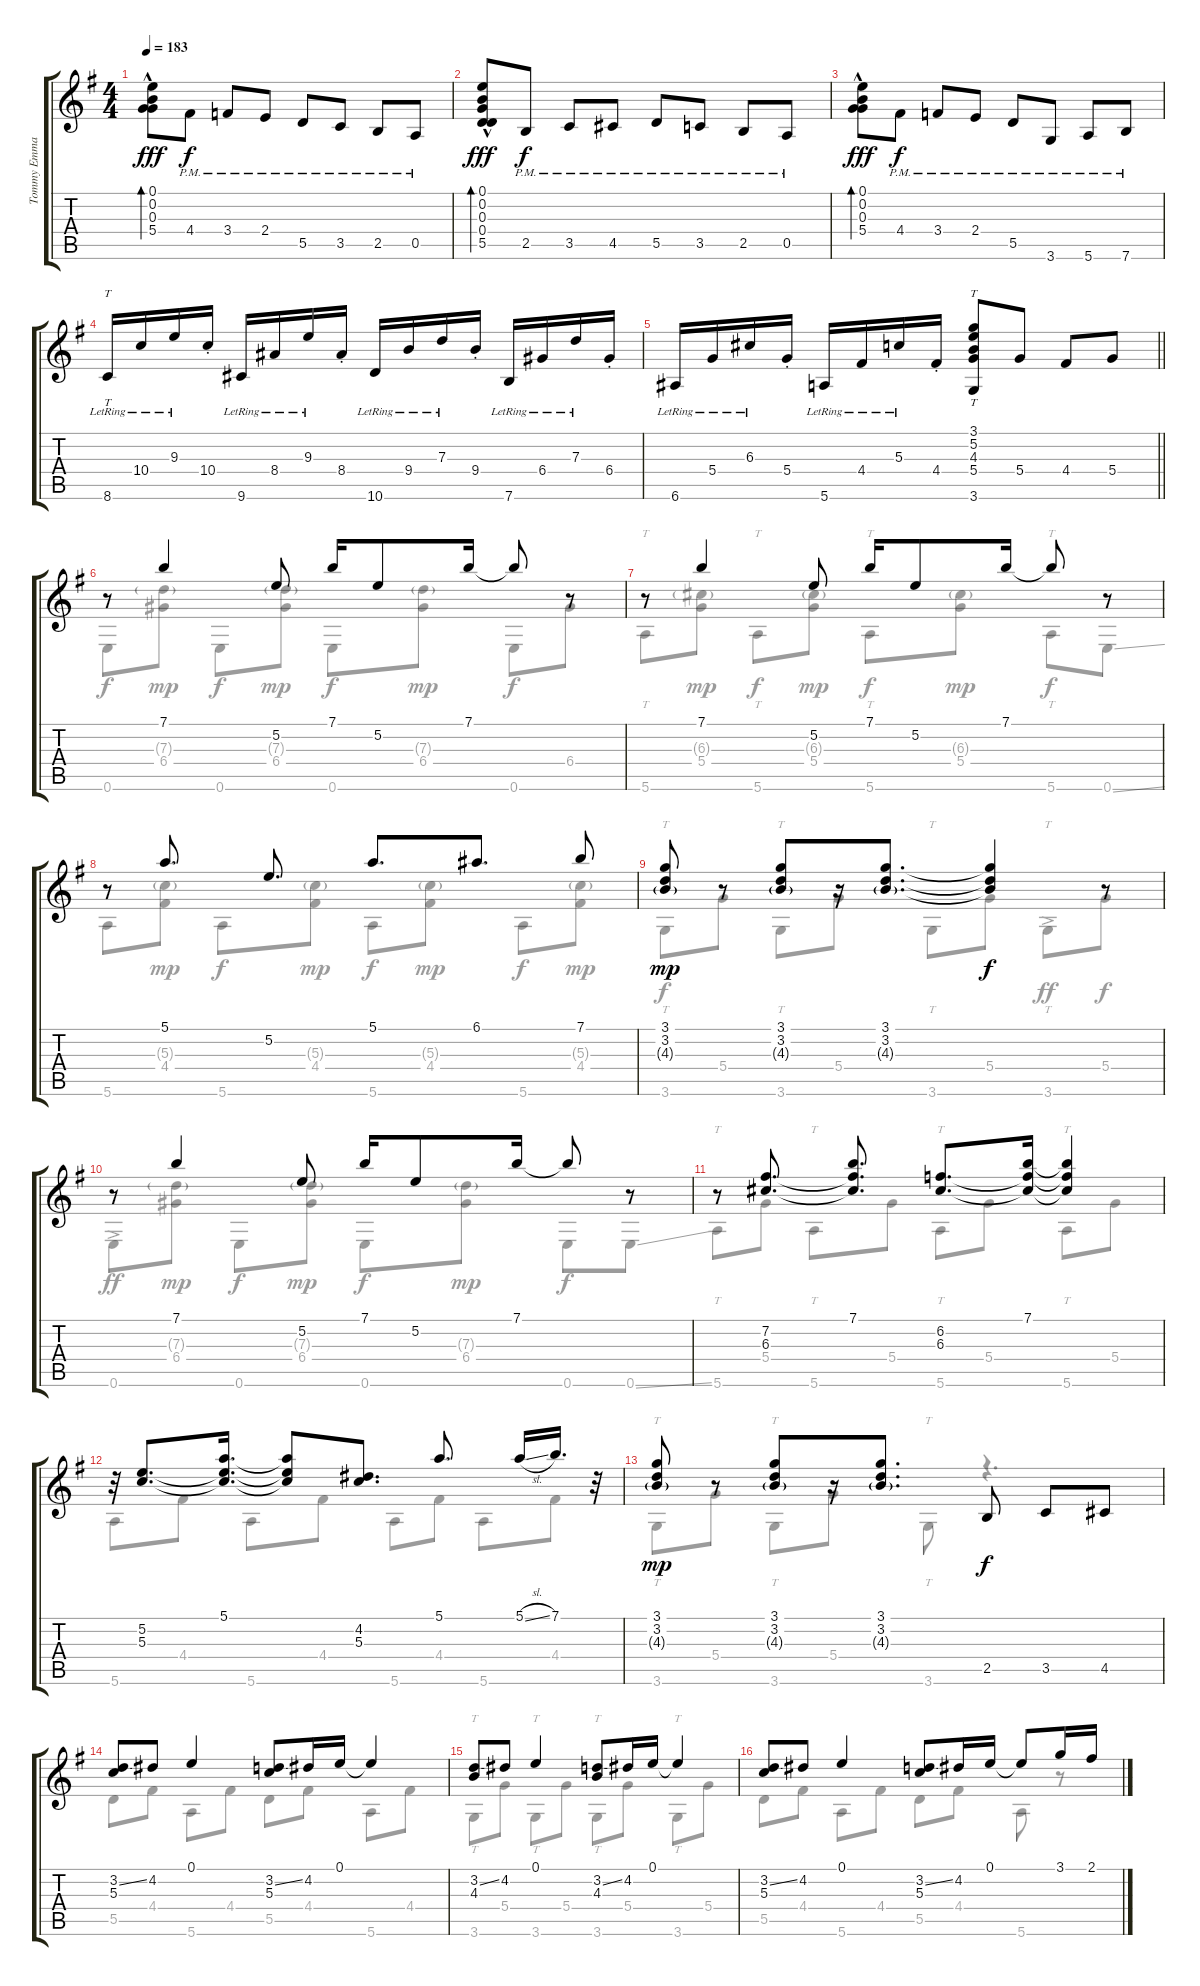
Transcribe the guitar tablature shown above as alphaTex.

\track ("Tommy Emmanuel" "Tommy Emma") {instrument acousticguitarsteel}
\staff {score tabs}
\tuning (E4 B3 G3 D3 A2 E2) {hide}
\voice
\ts (4 4)
\tempo 183
\clef g2
\ks g
(0.1{hac} 0.2{hac} 0.3{hac} 5.4{hac}).8{bd 30 dy fff} 4.4{pm}.8{dy f} 3.4{pm}.8 2.4{pm}.8 5.5{pm}.8 3.5{pm}.8 2.5{pm}.8 0.5{pm}.8 |
(0.1{hac} 0.2{hac} 0.3{hac} 0.4{hac} 5.5{hac}).8{bd 30 dy fff} 2.5{pm}.8{dy f} 3.5{pm}.8 4.5{pm}.8 5.5{pm}.8 3.5{pm}.8 2.5{pm}.8 0.5{pm}.8 |
(0.1{hac} 0.2{hac} 0.3{hac} 5.4{hac}).8{bd 30 dy fff} 4.4{pm}.8{dy f} 3.4{pm}.8 2.4{pm}.8 5.5{pm}.8 3.6{pm}.8 5.6{pm}.8 7.6{pm}.8 |
8.6{lr}.16{tt} 10.4{lr}.16 9.3{lr}.16 10.4{st}.16 9.6{lr}.16 8.4{lr}.16 9.3{lr}.16 8.4{st}.16 10.6{lr}.16 9.4{lr}.16 7.3{lr}.16 9.4{st}.16 7.6{lr}.16 6.4{lr}.16 7.3{lr}.16 6.4{st}.16 |
\barLineRight lightlight
6.6{lr}.16 5.4{lr}.16 6.3{lr}.16 5.4{st}.16 5.6{lr}.16 4.4{lr}.16 5.3{lr}.16 4.4{st}.16 (3.1 5.2 4.3 5.4 3.6).8{tt} 5.4.8 4.4.8 5.4.8 |
r.8 7.1.4 5.2.8 7.1.16 5.2.8 7.1.16 7.1{t}.8 r.8 |
r.8 7.1.4 5.2.8 7.1.16 5.2.8 7.1.16 7.1{t}.8 r.8 |
r.8 5.1.8{d} 5.2.8{d} 5.1.8{d} 6.1.8{d} 7.1.8 |
(3.1 3.2 4.3{g}).8{dy mp} r.8 (3.1 3.2 4.3{g}).8 r.16 (3.1 3.2 4.3{g}).8{d} (3.1{t} 3.2{t} 4.3{t}).4{dy f} r.8 |
r.8 7.1.4 5.2.8 7.1.16 5.2.8 7.1.16 7.1{t}.8 r.8 |
r.8 (7.2 6.3).8{d} (7.1 7.2{t} 6.3{t}).8{d} (6.2 6.3).8{d} (7.1 6.2{t} 6.3{t}).16 (7.1{t} 6.2{t} 6.3{t}).4 |
r.32 (5.2 5.3).8{d} (5.1 5.2{t} 5.3{t}).16{d} (5.1{t} 5.2{t} 5.3{t}).8 (4.2 5.3).8{d} 5.1.8{d} 5.1{sl}.16 7.1.16{d} r.32 |
(3.1 3.2 4.3{g}).8{dy mp} r.8 (3.1 3.2 4.3{g}).8 r.16 (3.1 3.2 4.3{g}).8{d} 2.5.8{dy f} 3.5.8 4.5.8 |
(3.2{ss} 5.3).8 4.2.8 0.1.4 (3.2{ss} 5.3).8 4.2.16 0.1.16 0.1{t}.4 |
(3.2{ss} 4.3).8 4.2.8 0.1.4 (3.2{ss} 4.3).8 4.2.16 0.1.16 0.1{t}.4 |
(3.2{ss} 5.3).8 4.2.8 0.1.4 (3.2{ss} 5.3).8 4.2.16 0.1.16 0.1{t}.8 3.1.16 2.1.16
\voice
\clef g2
\ottava regular
\simile none
\ks g
|
|
|
|
\barLineRight lightlight
|
0.6.8 (7.3{g} 6.4).8{dy mp} 0.6.8{dy f} (7.3{g} 6.4).8{dy mp} 0.6.8{dy f} (7.3{g} 6.4).8{dy mp} 0.6.8{dy f} 6.4.8 |
5.6.8{tt} (6.3{g} 5.4).8{dy mp} 5.6.8{tt dy f} (6.3{g} 5.4).8{dy mp} 5.6.8{tt dy f} (6.3{g} 5.4).8{dy mp} 5.6.8{tt dy f} 0.6{ss}.8 |
5.6.8 (5.3{g} 4.4).8{dy mp} 5.6.8{dy f} (5.3{g} 4.4).8{dy mp} 5.6.8{dy f} (5.3{g} 4.4).8{dy mp} 5.6.8{dy f} (5.3{g} 4.4).8{dy mp} |
3.6.8{tt dy f} 5.4.8 3.6.8{tt} 5.4.8 3.6.8{tt} 5.4.8 3.6{ac}.8{tt dy ff} 5.4.8{dy f} |
0.6{ac}.8{dy ff} (7.3{g} 6.4).8{dy mp} 0.6.8{dy f} (7.3{g} 6.4).8{dy mp} 0.6.8{dy f} (7.3{g} 6.4).8{dy mp} 0.6.8{dy f} 0.6{ss}.8 |
5.6.8{tt} 5.4.8 5.6.8{tt} 5.4.8 5.6.8{tt} 5.4.8 5.6.8{tt} 5.4.8 |
5.6.8 4.4.8 5.6.8 4.4.8 5.6.8 4.4.8 5.6.8 4.4.8 |
3.6.8{tt} 5.4.8 3.6.8{tt} 5.4.8 3.6.8{tt} r.4{d} |
5.5.8 4.4.8 5.6.8 4.4.8 5.5.8 4.4.8 5.6.8 4.4.8 |
3.6.8{tt} 5.4.8 3.6.8{tt} 5.4.8 3.6.8{tt} 5.4.8 3.6.8{tt} 5.4.8 |
5.5.8 4.4.8 5.6.8 4.4.8 5.5.8 4.4.8 5.6.8 r.8
